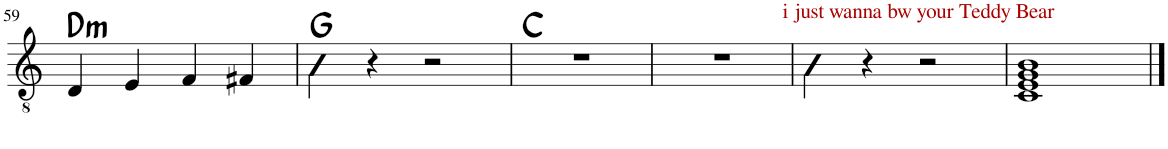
**kern	**harte
*part1	*part1
*staff1	*
*I"Classical Guitar	*
*I'Guit.	*
!!LO:PB:g=z
*clefGv2	*
*k[]	*
*M4/4	*
=59	=59
!	!LO:H:kt=m
4D/	D:min
4E/	.
4F/	.
4F#X/	.
=60	=60
4G\	G:maj
4r	.
2r	.
=61	=61
1r	C:maj
=62	=62
1r	.
=63	=63
4C\	.
!LO:TX:a:color=#AA0000:t=i just wanna bw your Teddy Bear	!
4r	.
2r	.
=64	=64
1C 1E 1G 1B	.
==	==
*-	*-
